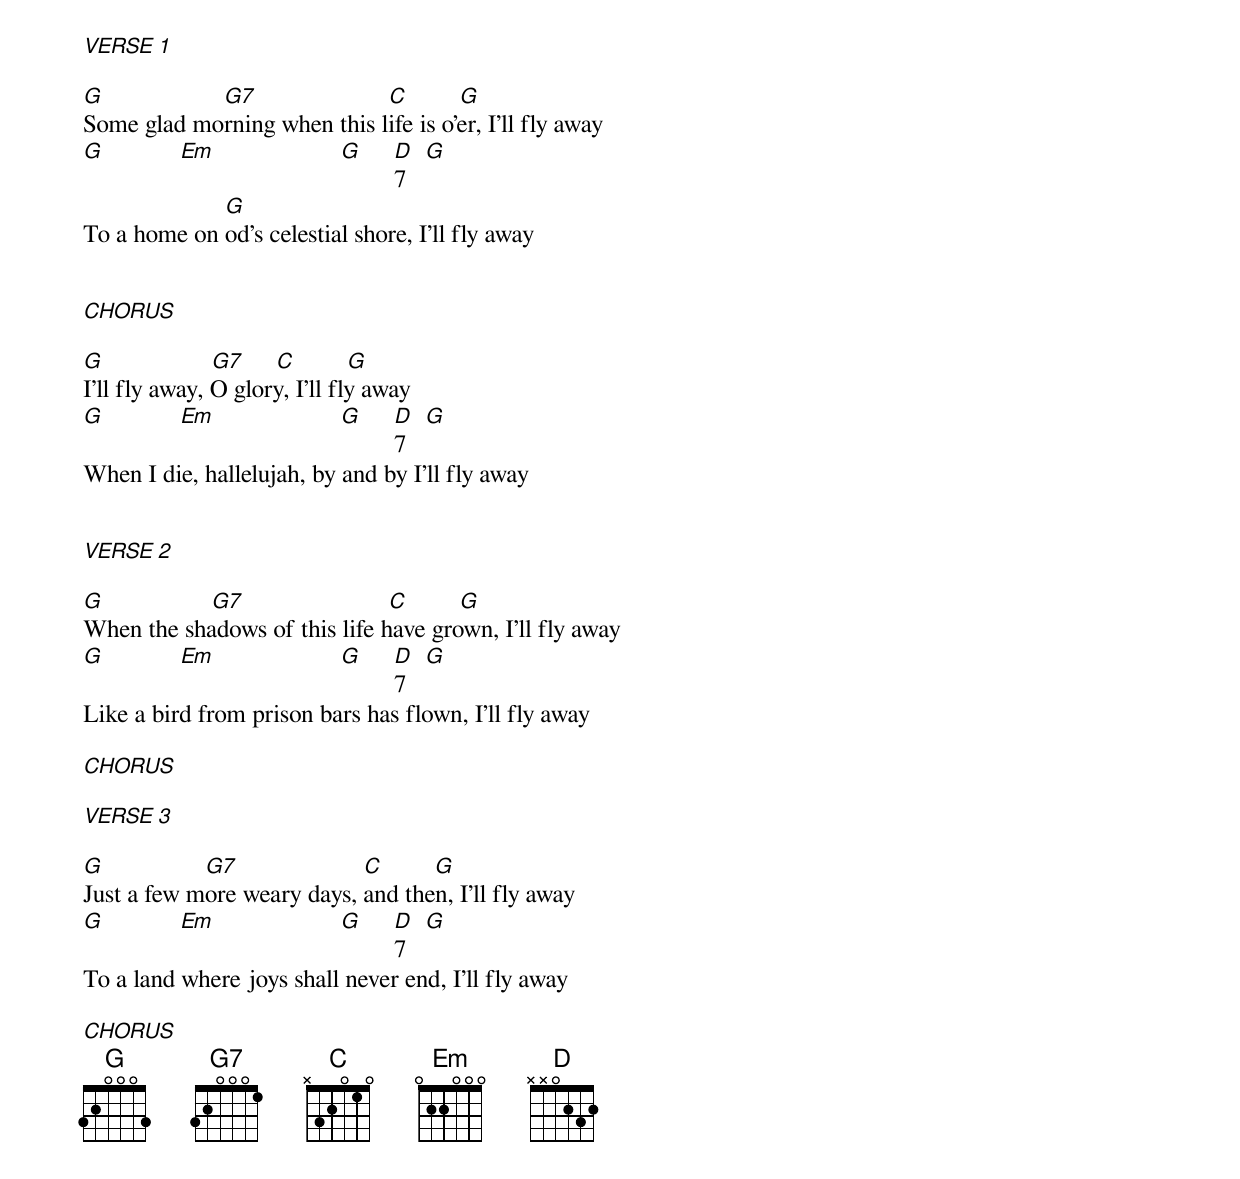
[VERSE 1]

[G]                   [G7]                     [C]        [G]
Some glad morning when this life is o'er, I'll fly away
[G]            [Em]                    [G]     [D]7   [G]
To a home on [G]od's celestial shore, I'll fly away


[CHORUS]

[G]                 [G7]     [C]        [G]
I'll fly away, O glory, I'll fly away
[G]            [Em]                    [G]     [D]7   [G]
When I die, hallelujah, by and by I'll fly away


[VERSE 2]

[G]                 [G7]                       [C]        [G]
When the shadows of this life have grown, I'll fly away
[G]            [Em]                    [G]     [D]7   [G]
Like a bird from prison bars has flown, I'll fly away

[CHORUS]

[VERSE 3]

[G]                [G7]                    [C]        [G]
Just a few more weary days, and then, I'll fly away
[G]            [Em]                    [G]     [D]7   [G]
To a land where joys shall never end, I'll fly away

[CHORUS]
